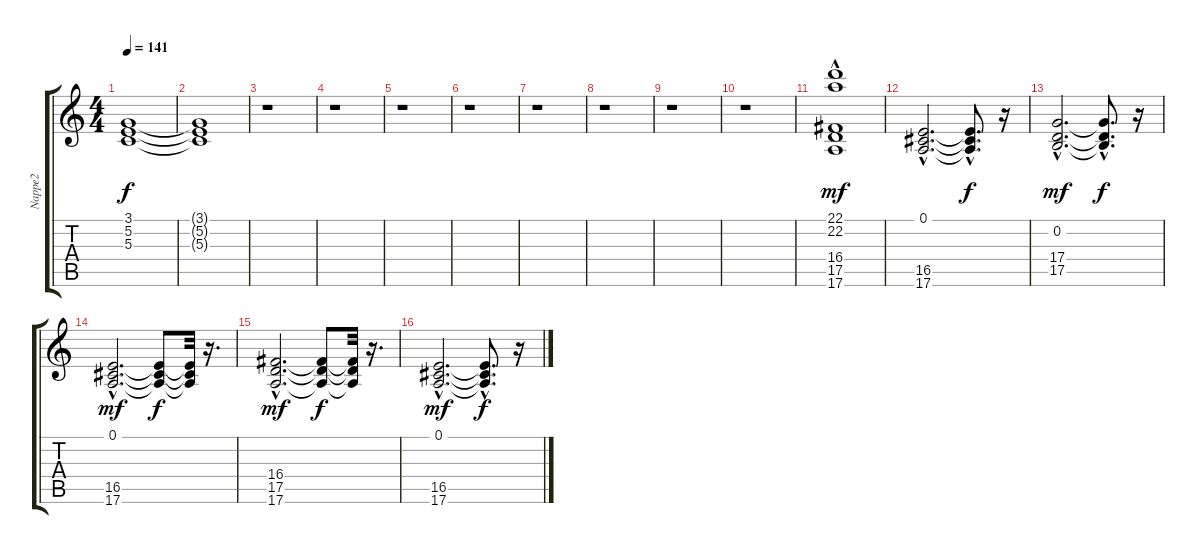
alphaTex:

\track ("Nappe2" "Nappe2") {instrument stringensemble1}
\staff {score tabs}
\tuning (E4 B3 G3 D3 A2 E2) {hide}
\ts (4 4)
\tempo 141
\clef g2
\ks c
(3.1{t} 5.2{t} 5.3{t}).1{dy f} |
(3.1{t} 5.2{t} 5.3{t}).1 |
r.1 |
r.1 |
r.1 |
r.1 |
r.1 |
r.1 |
r.1 |
r.1 |
(22.1 22.2 16.4{hac} 17.5{hac} 17.6{hac}).1{dy mf} |
(0.1{hac} 16.5{hac} 17.6{hac}).2{d} (0.1{hac t} 16.5{t} 17.6{t}).8{d dy f} r.16 |
(0.2{hac} 17.4{hac} 17.5{hac}).2{d dy mf} (0.2{hac t} 17.4{t} 17.5{hac t}).8{d dy f} r.16 |
(0.1{hac} 16.5{hac} 17.6{hac}).2{d dy mf} (0.1{t} 16.5{t} 17.6{t}).8{dy f} (0.1{t} 16.5{t} 17.6{t}).32 r.16{d} |
(16.4{hac} 17.5{hac} 17.6{hac}).2{d dy mf} (16.4{t} 17.5{t} 17.6{t}).8{dy f} (16.4{t} 17.5{t} 17.6{t}).32 r.16{d} |
(0.1{hac} 16.5{hac} 17.6{hac}).2{d dy mf} (0.1{hac t} 16.5{hac t} 17.6{hac t}).8{d dy f} r.16
